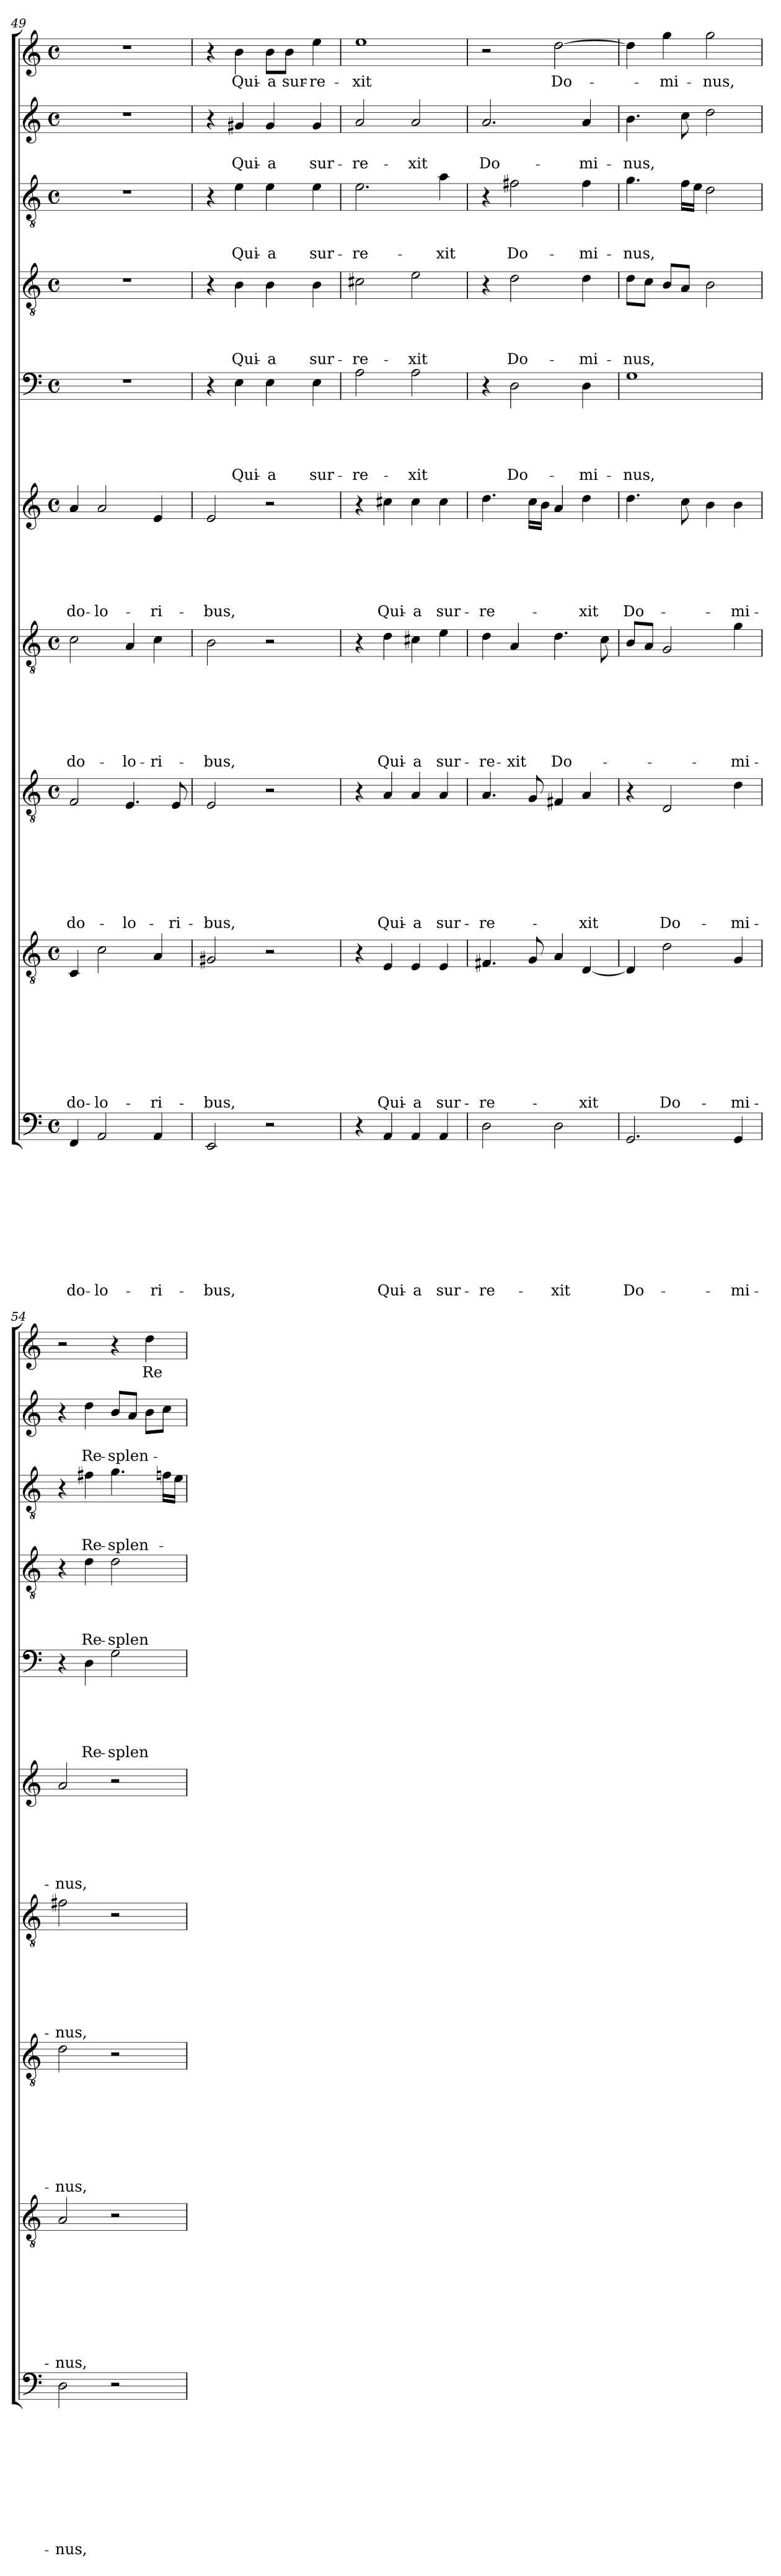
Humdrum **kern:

**kern	**text	**text	**text	**text	**text	**text	**text	**text	**text	**text	**kern	**text	**text	**text	**text	**text	**text	**text	**text	**text	**kern	**text	**text	**text	**text	**text	**text	**text	**text	**kern	**text	**text	**text	**text	**text	**text	**text	**kern	**text	**text	**text	**text	**text	**text	**kern	**text	**text	**text	**text	**text	**kern	**text	**text	**text	**text	**kern	**text	**text	**text	**kern	**text	**text	**kern	**text
*part10	*part10	*part10	*part10	*part10	*part10	*part10	*part10	*part10	*part10	*part10	*part9	*part9	*part9	*part9	*part9	*part9	*part9	*part9	*part9	*part9	*part8	*part8	*part8	*part8	*part8	*part8	*part8	*part8	*part8	*part7	*part7	*part7	*part7	*part7	*part7	*part7	*part7	*part6	*part6	*part6	*part6	*part6	*part6	*part6	*part5	*part5	*part5	*part5	*part5	*part5	*part4	*part4	*part4	*part4	*part4	*part3	*part3	*part3	*part3	*part2	*part2	*part2	*part1	*part1
*staff10	*staff10	*staff10	*staff10	*staff10	*staff10	*staff10	*staff10	*staff10	*staff10	*staff10	*staff9	*staff9	*staff9	*staff9	*staff9	*staff9	*staff9	*staff9	*staff9	*staff9	*staff8	*staff8	*staff8	*staff8	*staff8	*staff8	*staff8	*staff8	*staff8	*staff7	*staff7	*staff7	*staff7	*staff7	*staff7	*staff7	*staff7	*staff6	*staff6	*staff6	*staff6	*staff6	*staff6	*staff6	*staff5	*staff5	*staff5	*staff5	*staff5	*staff5	*staff4	*staff4	*staff4	*staff4	*staff4	*staff3	*staff3	*staff3	*staff3	*staff2	*staff2	*staff2	*staff1	*staff1
*clefF4	*	*	*	*	*	*	*	*	*	*	*clefGv2	*	*	*	*	*	*	*	*	*	*clefGv2	*	*	*	*	*	*	*	*	*clefGv2	*	*	*	*	*	*	*	*clefG2	*	*	*	*	*	*	*clefF4	*	*	*	*	*	*clefGv2	*	*	*	*	*clefGv2	*	*	*	*clefG2	*	*	*clefG2	*
*k[]	*	*	*	*	*	*	*	*	*	*	*k[]	*	*	*	*	*	*	*	*	*	*k[]	*	*	*	*	*	*	*	*	*k[]	*	*	*	*	*	*	*	*k[]	*	*	*	*	*	*	*k[]	*	*	*	*	*	*k[]	*	*	*	*	*k[]	*	*	*	*k[]	*	*	*k[]	*
*C:	*	*	*	*	*	*	*	*	*	*	*C:	*	*	*	*	*	*	*	*	*	*C:	*	*	*	*	*	*	*	*	*C:	*	*	*	*	*	*	*	*C:	*	*	*	*	*	*	*C:	*	*	*	*	*	*C:	*	*	*	*	*C:	*	*	*	*C:	*	*	*C:	*
*M4/4	*	*	*	*	*	*	*	*	*	*	*M4/4	*	*	*	*	*	*	*	*	*	*M4/4	*	*	*	*	*	*	*	*	*M4/4	*	*	*	*	*	*	*	*M4/4	*	*	*	*	*	*	*M4/4	*	*	*	*	*	*M4/4	*	*	*	*	*M4/4	*	*	*	*M4/4	*	*	*M4/4	*
*met(c)	*	*	*	*	*	*	*	*	*	*	*met(c)	*	*	*	*	*	*	*	*	*	*met(c)	*	*	*	*	*	*	*	*	*met(c)	*	*	*	*	*	*	*	*met(c)	*	*	*	*	*	*	*met(c)	*	*	*	*	*	*met(c)	*	*	*	*	*met(c)	*	*	*	*met(c)	*	*	*met(c)	*
=49	=49	=49	=49	=49	=49	=49	=49	=49	=49	=49	=49	=49	=49	=49	=49	=49	=49	=49	=49	=49	=49	=49	=49	=49	=49	=49	=49	=49	=49	=49	=49	=49	=49	=49	=49	=49	=49	=49	=49	=49	=49	=49	=49	=49	=49	=49	=49	=49	=49	=49	=49	=49	=49	=49	=49	=49	=49	=49	=49	=49	=49	=49	=49	=49
!	!	!	!	!	!	!	!	!	!	!LO:LY:b	!	!	!	!	!	!	!	!	!	!LO:LY:b	!	!	!	!	!	!	!	!	!LO:LY:b	!	!	!	!	!	!	!	!LO:LY:b	!	!	!	!	!	!	!LO:LY:b	!	!	!	!	!	!	!	!	!	!	!	!	!	!	!	!	!	!	!	!
4FF/	.	.	.	.	.	.	.	.	.	do-	4C/	.	.	.	.	.	.	.	.	do-	2F/	.	.	.	.	.	.	.	do-	2c\	.	.	.	.	.	.	do-	4a/	.	.	.	.	.	do-	1r	.	.	.	.	.	1r	.	.	.	.	1r	.	.	.	1r	.	.	1r	.
!	!	!	!	!	!	!	!	!	!	!LO:LY:b	!	!	!	!	!	!	!	!	!	!LO:LY:b	!	!	!	!	!	!	!	!	!	!	!	!	!	!	!	!	!	!	!	!	!	!	!	!LO:LY:b	!	!	!	!	!	!	!	!	!	!	!	!	!	!	!	!	!	!	!	!
2AA/	.	.	.	.	.	.	.	.	.	-lo-	2c\	.	.	.	.	.	.	.	.	-lo-	.	.	.	.	.	.	.	.	.	.	.	.	.	.	.	.	.	2a/	.	.	.	.	.	-lo-	.	.	.	.	.	.	.	.	.	.	.	.	.	.	.	.	.	.	.	.
!	!	!	!	!	!	!	!	!	!	!	!	!	!	!	!	!	!	!	!	!	!	!	!	!	!	!	!	!	!LO:LY:b	!	!	!	!	!	!	!	!LO:LY:b	!	!	!	!	!	!	!	!	!	!	!	!	!	!	!	!	!	!	!	!	!	!	!	!	!	!	!
.	.	.	.	.	.	.	.	.	.	.	.	.	.	.	.	.	.	.	.	.	4.E/	.	.	.	.	.	.	.	-lo-	4A/	.	.	.	.	.	.	-lo-	.	.	.	.	.	.	.	.	.	.	.	.	.	.	.	.	.	.	.	.	.	.	.	.	.	.	.
!	!	!	!	!	!	!	!	!	!	!LO:LY:b	!	!	!	!	!	!	!	!	!	!LO:LY:b	!	!	!	!	!	!	!	!	!	!	!	!	!	!	!	!	!LO:LY:b	!	!	!	!	!	!	!LO:LY:b	!	!	!	!	!	!	!	!	!	!	!	!	!	!	!	!	!	!	!	!
4AA/	.	.	.	.	.	.	.	.	.	-ri-	4A/	.	.	.	.	.	.	.	.	-ri-	.	.	.	.	.	.	.	.	.	4c\	.	.	.	.	.	.	-ri-	4e/	.	.	.	.	.	-ri-	.	.	.	.	.	.	.	.	.	.	.	.	.	.	.	.	.	.	.	.
!	!	!	!	!	!	!	!	!	!	!	!	!	!	!	!	!	!	!	!	!	!	!	!	!	!	!	!	!	!LO:LY:b	!	!	!	!	!	!	!	!	!	!	!	!	!	!	!	!	!	!	!	!	!	!	!	!	!	!	!	!	!	!	!	!	!	!	!
.	.	.	.	.	.	.	.	.	.	.	.	.	.	.	.	.	.	.	.	.	8E/	.	.	.	.	.	.	.	-ri-	.	.	.	.	.	.	.	.	.	.	.	.	.	.	.	.	.	.	.	.	.	.	.	.	.	.	.	.	.	.	.	.	.	.	.
=50	=50	=50	=50	=50	=50	=50	=50	=50	=50	=50	=50	=50	=50	=50	=50	=50	=50	=50	=50	=50	=50	=50	=50	=50	=50	=50	=50	=50	=50	=50	=50	=50	=50	=50	=50	=50	=50	=50	=50	=50	=50	=50	=50	=50	=50	=50	=50	=50	=50	=50	=50	=50	=50	=50	=50	=50	=50	=50	=50	=50	=50	=50	=50	=50
!	!	!	!	!	!	!	!	!	!	!LO:LY:b	!	!	!	!	!	!	!	!	!	!LO:LY:b	!	!	!	!	!	!	!	!	!LO:LY:b	!	!	!	!	!	!	!	!LO:LY:b	!	!	!	!	!	!	!LO:LY:b	!	!	!	!	!	!	!	!	!	!	!	!	!	!	!	!	!	!	!	!
2EE/	.	.	.	.	.	.	.	.	.	-bus,	2G#X/	.	.	.	.	.	.	.	.	-bus,	2E/	.	.	.	.	.	.	.	-bus,	2B\	.	.	.	.	.	.	-bus,	2e/	.	.	.	.	.	-bus,	4r	.	.	.	.	.	4r	.	.	.	.	4r	.	.	.	4r	.	.	4r	.
!	!	!	!	!	!	!	!	!	!	!	!	!	!	!	!	!	!	!	!	!	!	!	!	!	!	!	!	!	!	!	!	!	!	!	!	!	!	!	!	!	!	!	!	!	!	!	!	!	!	!LO:LY:b	!	!	!	!	!LO:LY:b	!	!	!	!LO:LY:b	!	!	!LO:LY:b	!	!LO:LY:b
.	.	.	.	.	.	.	.	.	.	.	.	.	.	.	.	.	.	.	.	.	.	.	.	.	.	.	.	.	.	.	.	.	.	.	.	.	.	.	.	.	.	.	.	.	4E\	.	.	.	.	Qui-	4B\	.	.	.	Qui-	4e\	.	.	Qui-	4g#X/	.	Qui-	4b\	Qui-
!	!	!	!	!	!	!	!	!	!	!	!	!	!	!	!	!	!	!	!	!	!	!	!	!	!	!	!	!	!	!	!	!	!	!	!	!	!	!	!	!	!	!	!	!	!	!	!	!	!	!LO:LY:b	!	!	!	!	!LO:LY:b	!	!	!	!LO:LY:b	!	!	!LO:LY:b	!	!LO:LY:b
2r	.	.	.	.	.	.	.	.	.	.	2r	.	.	.	.	.	.	.	.	.	2r	.	.	.	.	.	.	.	.	2r	.	.	.	.	.	.	.	2r	.	.	.	.	.	.	4E\	.	.	.	.	-a	4B\	.	.	.	-a	4e\	.	.	-a	4g#/	.	-a	8b\L	-a
!	!	!	!	!	!	!	!	!	!	!	!	!	!	!	!	!	!	!	!	!	!	!	!	!	!	!	!	!	!	!	!	!	!	!	!	!	!	!	!	!	!	!	!	!	!	!	!	!	!	!	!	!	!	!	!	!	!	!	!	!	!	!	!	!LO:LY:b
.	.	.	.	.	.	.	.	.	.	.	.	.	.	.	.	.	.	.	.	.	.	.	.	.	.	.	.	.	.	.	.	.	.	.	.	.	.	.	.	.	.	.	.	.	.	.	.	.	.	.	.	.	.	.	.	.	.	.	.	.	.	.	8b\J	sur-
!	!	!	!	!	!	!	!	!	!	!	!	!	!	!	!	!	!	!	!	!	!	!	!	!	!	!	!	!	!	!	!	!	!	!	!	!	!	!	!	!	!	!	!	!	!	!	!	!	!	!LO:LY:b	!	!	!	!	!LO:LY:b	!	!	!	!LO:LY:b	!	!	!LO:LY:b	!	!LO:LY:b
.	.	.	.	.	.	.	.	.	.	.	.	.	.	.	.	.	.	.	.	.	.	.	.	.	.	.	.	.	.	.	.	.	.	.	.	.	.	.	.	.	.	.	.	.	4E\	.	.	.	.	sur-	4B\	.	.	.	sur-	4e\	.	.	sur-	4g#/	.	sur-	4ee\	-re-
=51	=51	=51	=51	=51	=51	=51	=51	=51	=51	=51	=51	=51	=51	=51	=51	=51	=51	=51	=51	=51	=51	=51	=51	=51	=51	=51	=51	=51	=51	=51	=51	=51	=51	=51	=51	=51	=51	=51	=51	=51	=51	=51	=51	=51	=51	=51	=51	=51	=51	=51	=51	=51	=51	=51	=51	=51	=51	=51	=51	=51	=51	=51	=51	=51
!	!	!	!	!	!	!	!	!	!	!	!	!	!	!	!	!	!	!	!	!	!	!	!	!	!	!	!	!	!	!	!	!	!	!	!	!	!	!	!	!	!	!	!	!	!	!	!	!	!	!LO:LY:b	!	!	!	!	!LO:LY:b	!	!	!	!LO:LY:b	!	!	!LO:LY:b	!	!LO:LY:b
4r	.	.	.	.	.	.	.	.	.	.	4r	.	.	.	.	.	.	.	.	.	4r	.	.	.	.	.	.	.	.	4r	.	.	.	.	.	.	.	4r	.	.	.	.	.	.	2A\	.	.	.	.	-re-	2c#X\	.	.	.	-re-	2.e\	.	.	-re-	2a/	.	-re-	1ee	-xit
!	!	!	!	!	!	!	!	!	!	!LO:LY:b	!	!	!	!	!	!	!	!	!	!LO:LY:b	!	!	!	!	!	!	!	!	!LO:LY:b	!	!	!	!	!	!	!	!LO:LY:b	!	!	!	!	!	!	!LO:LY:b	!	!	!	!	!	!	!	!	!	!	!	!	!	!	!	!	!	!	!	!
4AA/	.	.	.	.	.	.	.	.	.	Qui-	4E/	.	.	.	.	.	.	.	.	Qui-	4A/	.	.	.	.	.	.	.	Qui-	4d\	.	.	.	.	.	.	Qui-	4cc#X\	.	.	.	.	.	Qui-	.	.	.	.	.	.	.	.	.	.	.	.	.	.	.	.	.	.	.	.
!	!	!	!	!	!	!	!	!	!	!LO:LY:b	!	!	!	!	!	!	!	!	!	!LO:LY:b	!	!	!	!	!	!	!	!	!LO:LY:b	!	!	!	!	!	!	!	!LO:LY:b	!	!	!	!	!	!	!LO:LY:b	!	!	!	!	!	!LO:LY:b	!	!	!	!	!LO:LY:b	!	!	!	!	!	!	!LO:LY:b	!	!
4AA/	.	.	.	.	.	.	.	.	.	-a	4E/	.	.	.	.	.	.	.	.	-a	4A/	.	.	.	.	.	.	.	-a	4c#X\	.	.	.	.	.	.	-a	4cc#\	.	.	.	.	.	-a	2A\	.	.	.	.	-xit	2e\	.	.	.	-xit	.	.	.	.	2a/	.	-xit	.	.
!	!	!	!	!	!	!	!	!	!	!LO:LY:b	!	!	!	!	!	!	!	!	!	!LO:LY:b	!	!	!	!	!	!	!	!	!LO:LY:b	!	!	!	!	!	!	!	!LO:LY:b	!	!	!	!	!	!	!LO:LY:b	!	!	!	!	!	!	!	!	!	!	!	!	!	!	!LO:LY:b	!	!	!	!	!
4AA/	.	.	.	.	.	.	.	.	.	sur-	4E/	.	.	.	.	.	.	.	.	sur-	4A/	.	.	.	.	.	.	.	sur-	4e\	.	.	.	.	.	.	sur-	4cc#\	.	.	.	.	.	sur-	.	.	.	.	.	.	.	.	.	.	.	4a\	.	.	-xit	.	.	.	.	.
=52	=52	=52	=52	=52	=52	=52	=52	=52	=52	=52	=52	=52	=52	=52	=52	=52	=52	=52	=52	=52	=52	=52	=52	=52	=52	=52	=52	=52	=52	=52	=52	=52	=52	=52	=52	=52	=52	=52	=52	=52	=52	=52	=52	=52	=52	=52	=52	=52	=52	=52	=52	=52	=52	=52	=52	=52	=52	=52	=52	=52	=52	=52	=52	=52
!	!	!	!	!	!	!	!	!	!	!LO:LY:b	!	!	!	!	!	!	!	!	!	!LO:LY:b	!	!	!	!	!	!	!	!	!LO:LY:b	!	!	!	!	!	!	!	!LO:LY:b	!	!	!	!	!	!	!LO:LY:b	!	!	!	!	!	!	!	!	!	!	!	!	!	!	!	!	!	!LO:LY:b	!	!
2D\	.	.	.	.	.	.	.	.	.	-re-	4.F#X/	.	.	.	.	.	.	.	.	-re-	4.A/	.	.	.	.	.	.	.	-re-	4d\	.	.	.	.	.	.	-re-	4.dd\	.	.	.	.	.	-re-	4r	.	.	.	.	.	4r	.	.	.	.	4r	.	.	.	2.a/	.	Do-	2r	.
!	!	!	!	!	!	!	!	!	!	!	!	!	!	!	!	!	!	!	!	!	!	!	!	!	!	!	!	!	!	!	!	!	!	!	!	!	!LO:LY:b	!	!	!	!	!	!	!	!	!	!	!	!	!LO:LY:b	!	!	!	!	!LO:LY:b	!	!	!	!LO:LY:b	!	!	!	!	!
.	.	.	.	.	.	.	.	.	.	.	.	.	.	.	.	.	.	.	.	.	.	.	.	.	.	.	.	.	.	4A/	.	.	.	.	.	.	-xit	.	.	.	.	.	.	.	2D\	.	.	.	.	Do-	2d\	.	.	.	Do-	2f#X\	.	.	Do-	.	.	.	.	.
.	.	.	.	.	.	.	.	.	.	.	8G/	.	.	.	.	.	.	.	.	.	8G/	.	.	.	.	.	.	.	.	.	.	.	.	.	.	.	.	16cc\LL	.	.	.	.	.	.	.	.	.	.	.	.	.	.	.	.	.	.	.	.	.	.	.	.	.	.
.	.	.	.	.	.	.	.	.	.	.	.	.	.	.	.	.	.	.	.	.	.	.	.	.	.	.	.	.	.	.	.	.	.	.	.	.	.	16b\JJ	.	.	.	.	.	.	.	.	.	.	.	.	.	.	.	.	.	.	.	.	.	.	.	.	.	.
!	!	!	!	!	!	!	!	!	!	!LO:LY:b	!	!	!	!	!	!	!	!	!	!	!	!	!	!	!	!	!	!	!	!	!	!	!	!	!	!	!LO:LY:b	!	!	!	!	!	!	!	!	!	!	!	!	!	!	!	!	!	!	!	!	!	!	!	!	!	!	!LO:LY:b
2D\	.	.	.	.	.	.	.	.	.	-xit	4A/	.	.	.	.	.	.	.	.	.	4F#X/	.	.	.	.	.	.	.	.	4.d\	.	.	.	.	.	.	Do-	4a/	.	.	.	.	.	.	.	.	.	.	.	.	.	.	.	.	.	.	.	.	.	.	.	.	[2dd\	Do-
!	!	!	!	!	!	!	!	!	!	!	!	!	!	!	!	!	!	!	!	!LO:LY:b	!	!	!	!	!	!	!	!	!LO:LY:b	!	!	!	!	!	!	!	!	!	!	!	!	!	!	!LO:LY:b	!	!	!	!	!	!LO:LY:b	!	!	!	!	!LO:LY:b	!	!	!	!LO:LY:b	!	!	!LO:LY:b	!	!
.	.	.	.	.	.	.	.	.	.	.	[4D/	.	.	.	.	.	.	.	.	-xit	4A/	.	.	.	.	.	.	.	-xit	.	.	.	.	.	.	.	.	4dd\	.	.	.	.	.	-xit	4D\	.	.	.	.	-mi-	4d\	.	.	.	-mi-	4f#\	.	.	-mi-	4a/	.	-mi-	.	.
.	.	.	.	.	.	.	.	.	.	.	.	.	.	.	.	.	.	.	.	.	.	.	.	.	.	.	.	.	.	8c\	.	.	.	.	.	.	.	.	.	.	.	.	.	.	.	.	.	.	.	.	.	.	.	.	.	.	.	.	.	.	.	.	.	.
!!LO:LB:g=z
=53	=53	=53	=53	=53	=53	=53	=53	=53	=53	=53	=53	=53	=53	=53	=53	=53	=53	=53	=53	=53	=53	=53	=53	=53	=53	=53	=53	=53	=53	=53	=53	=53	=53	=53	=53	=53	=53	=53	=53	=53	=53	=53	=53	=53	=53	=53	=53	=53	=53	=53	=53	=53	=53	=53	=53	=53	=53	=53	=53	=53	=53	=53	=53	=53
!	!	!	!	!	!	!	!	!	!	!LO:LY:b	!	!	!	!	!	!	!	!	!	!	!	!	!	!	!	!	!	!	!	!	!	!	!	!	!	!	!	!	!	!	!	!	!	!LO:LY:b	!	!	!	!	!	!LO:LY:b	!	!	!	!	!LO:LY:b	!	!	!	!LO:LY:b	!	!	!LO:LY:b	!	!
2.GG/	.	.	.	.	.	.	.	.	.	Do-	4D/]	.	.	.	.	.	.	.	.	.	4r	.	.	.	.	.	.	.	.	8B/L	.	.	.	.	.	.	.	4.dd\	.	.	.	.	.	Do-	1G	.	.	.	.	-nus,	8d\L	.	.	.	-nus,	4.g\	.	.	-nus,	4.b\	.	-nus,	4dd\]	.
.	.	.	.	.	.	.	.	.	.	.	.	.	.	.	.	.	.	.	.	.	.	.	.	.	.	.	.	.	.	8A/J	.	.	.	.	.	.	.	.	.	.	.	.	.	.	.	.	.	.	.	.	8c\J	.	.	.	.	.	.	.	.	.	.	.	.	.
!	!	!	!	!	!	!	!	!	!	!	!	!	!	!	!	!	!	!	!	!LO:LY:b	!	!	!	!	!	!	!	!	!LO:LY:b	!	!	!	!	!	!	!	!	!	!	!	!	!	!	!	!	!	!	!	!	!	!	!	!	!	!	!	!	!	!	!	!	!	!	!LO:LY:b
.	.	.	.	.	.	.	.	.	.	.	2d\	.	.	.	.	.	.	.	.	Do-	2D/	.	.	.	.	.	.	.	Do-	2G/	.	.	.	.	.	.	.	.	.	.	.	.	.	.	.	.	.	.	.	.	8B/L	.	.	.	.	.	.	.	.	.	.	.	4gg\	-mi-
.	.	.	.	.	.	.	.	.	.	.	.	.	.	.	.	.	.	.	.	.	.	.	.	.	.	.	.	.	.	.	.	.	.	.	.	.	.	8cc\	.	.	.	.	.	.	.	.	.	.	.	.	8A/J	.	.	.	.	16f\LL	.	.	.	8cc\	.	.	.	.
.	.	.	.	.	.	.	.	.	.	.	.	.	.	.	.	.	.	.	.	.	.	.	.	.	.	.	.	.	.	.	.	.	.	.	.	.	.	.	.	.	.	.	.	.	.	.	.	.	.	.	.	.	.	.	.	16e\JJ	.	.	.	.	.	.	.	.
!	!	!	!	!	!	!	!	!	!	!	!	!	!	!	!	!	!	!	!	!	!	!	!	!	!	!	!	!	!	!	!	!	!	!	!	!	!	!	!	!	!	!	!	!	!	!	!	!	!	!	!	!	!	!	!	!	!	!	!	!	!	!	!	!LO:LY:b
.	.	.	.	.	.	.	.	.	.	.	.	.	.	.	.	.	.	.	.	.	.	.	.	.	.	.	.	.	.	.	.	.	.	.	.	.	.	4b\	.	.	.	.	.	.	.	.	.	.	.	.	2B\	.	.	.	.	2d\	.	.	.	2dd\	.	.	2gg\	-nus,
!	!	!	!	!	!	!	!	!	!	!LO:LY:b	!	!	!	!	!	!	!	!	!	!LO:LY:b	!	!	!	!	!	!	!	!	!LO:LY:b	!	!	!	!	!	!	!	!LO:LY:b	!	!	!	!	!	!	!LO:LY:b	!	!	!	!	!	!	!	!	!	!	!	!	!	!	!	!	!	!	!	!
4GG/	.	.	.	.	.	.	.	.	.	-mi-	4G/	.	.	.	.	.	.	.	.	-mi-	4d\	.	.	.	.	.	.	.	-mi-	4g\	.	.	.	.	.	.	-mi-	4b\	.	.	.	.	.	-mi-	.	.	.	.	.	.	.	.	.	.	.	.	.	.	.	.	.	.	.	.
=54	=54	=54	=54	=54	=54	=54	=54	=54	=54	=54	=54	=54	=54	=54	=54	=54	=54	=54	=54	=54	=54	=54	=54	=54	=54	=54	=54	=54	=54	=54	=54	=54	=54	=54	=54	=54	=54	=54	=54	=54	=54	=54	=54	=54	=54	=54	=54	=54	=54	=54	=54	=54	=54	=54	=54	=54	=54	=54	=54	=54	=54	=54	=54	=54
!	!	!	!	!	!	!	!	!	!	!LO:LY:b	!	!	!	!	!	!	!	!	!	!LO:LY:b	!	!	!	!	!	!	!	!	!LO:LY:b	!	!	!	!	!	!	!	!LO:LY:b	!	!	!	!	!	!	!LO:LY:b	!	!	!	!	!	!	!	!	!	!	!	!	!	!	!	!	!	!	!	!
2D\	.	.	.	.	.	.	.	.	.	-nus,	2A/	.	.	.	.	.	.	.	.	-nus,	2d\	.	.	.	.	.	.	.	-nus,	2f#X\	.	.	.	.	.	.	-nus,	2a/	.	.	.	.	.	-nus,	4r	.	.	.	.	.	4r	.	.	.	.	4r	.	.	.	4r	.	.	2r	.
!	!	!	!	!	!	!	!	!	!	!	!	!	!	!	!	!	!	!	!	!	!	!	!	!	!	!	!	!	!	!	!	!	!	!	!	!	!	!	!	!	!	!	!	!	!	!	!	!	!	!LO:LY:b	!	!	!	!	!LO:LY:b	!	!	!	!LO:LY:b	!	!	!LO:LY:b	!	!
.	.	.	.	.	.	.	.	.	.	.	.	.	.	.	.	.	.	.	.	.	.	.	.	.	.	.	.	.	.	.	.	.	.	.	.	.	.	.	.	.	.	.	.	.	4D\	.	.	.	.	Re-	4d\	.	.	.	Re-	4f#X\	.	.	Re-	4dd\	.	Re-	.	.
!	!	!	!	!	!	!	!	!	!	!	!	!	!	!	!	!	!	!	!	!	!	!	!	!	!	!	!	!	!	!	!	!	!	!	!	!	!	!	!	!	!	!	!	!	!	!	!	!	!	!LO:LY:b	!	!	!	!	!LO:LY:b	!	!	!	!LO:LY:b	!	!	!LO:LY:b	!	!
2r	.	.	.	.	.	.	.	.	.	.	2r	.	.	.	.	.	.	.	.	.	2r	.	.	.	.	.	.	.	.	2r	.	.	.	.	.	.	.	2r	.	.	.	.	.	.	2G\	.	.	.	.	-splen-	2d\	.	.	.	-splen-	4.g\	.	.	-splen-	8b/L	.	-splen-	4r	.
.	.	.	.	.	.	.	.	.	.	.	.	.	.	.	.	.	.	.	.	.	.	.	.	.	.	.	.	.	.	.	.	.	.	.	.	.	.	.	.	.	.	.	.	.	.	.	.	.	.	.	.	.	.	.	.	.	.	.	.	8a/J	.	.	.	.
!	!	!	!	!	!	!	!	!	!	!	!	!	!	!	!	!	!	!	!	!	!	!	!	!	!	!	!	!	!	!	!	!	!	!	!	!	!	!	!	!	!	!	!	!	!	!	!	!	!	!	!	!	!	!	!	!	!	!	!	!	!	!	!	!LO:LY:b
.	.	.	.	.	.	.	.	.	.	.	.	.	.	.	.	.	.	.	.	.	.	.	.	.	.	.	.	.	.	.	.	.	.	.	.	.	.	.	.	.	.	.	.	.	.	.	.	.	.	.	.	.	.	.	.	.	.	.	.	8b\L	.	.	4dd\	Re-
.	.	.	.	.	.	.	.	.	.	.	.	.	.	.	.	.	.	.	.	.	.	.	.	.	.	.	.	.	.	.	.	.	.	.	.	.	.	.	.	.	.	.	.	.	.	.	.	.	.	.	.	.	.	.	.	16fn\LL	.	.	.	8cc\J	.	.	.	.
.	.	.	.	.	.	.	.	.	.	.	.	.	.	.	.	.	.	.	.	.	.	.	.	.	.	.	.	.	.	.	.	.	.	.	.	.	.	.	.	.	.	.	.	.	.	.	.	.	.	.	.	.	.	.	.	16e\JJ	.	.	.	.	.	.	.	.
=	=	=	=	=	=	=	=	=	=	=	=	=	=	=	=	=	=	=	=	=	=	=	=	=	=	=	=	=	=	=	=	=	=	=	=	=	=	=	=	=	=	=	=	=	=	=	=	=	=	=	=	=	=	=	=	=	=	=	=	=	=	=	=	=
*-	*-	*-	*-	*-	*-	*-	*-	*-	*-	*-	*-	*-	*-	*-	*-	*-	*-	*-	*-	*-	*-	*-	*-	*-	*-	*-	*-	*-	*-	*-	*-	*-	*-	*-	*-	*-	*-	*-	*-	*-	*-	*-	*-	*-	*-	*-	*-	*-	*-	*-	*-	*-	*-	*-	*-	*-	*-	*-	*-	*-	*-	*-	*-	*-
